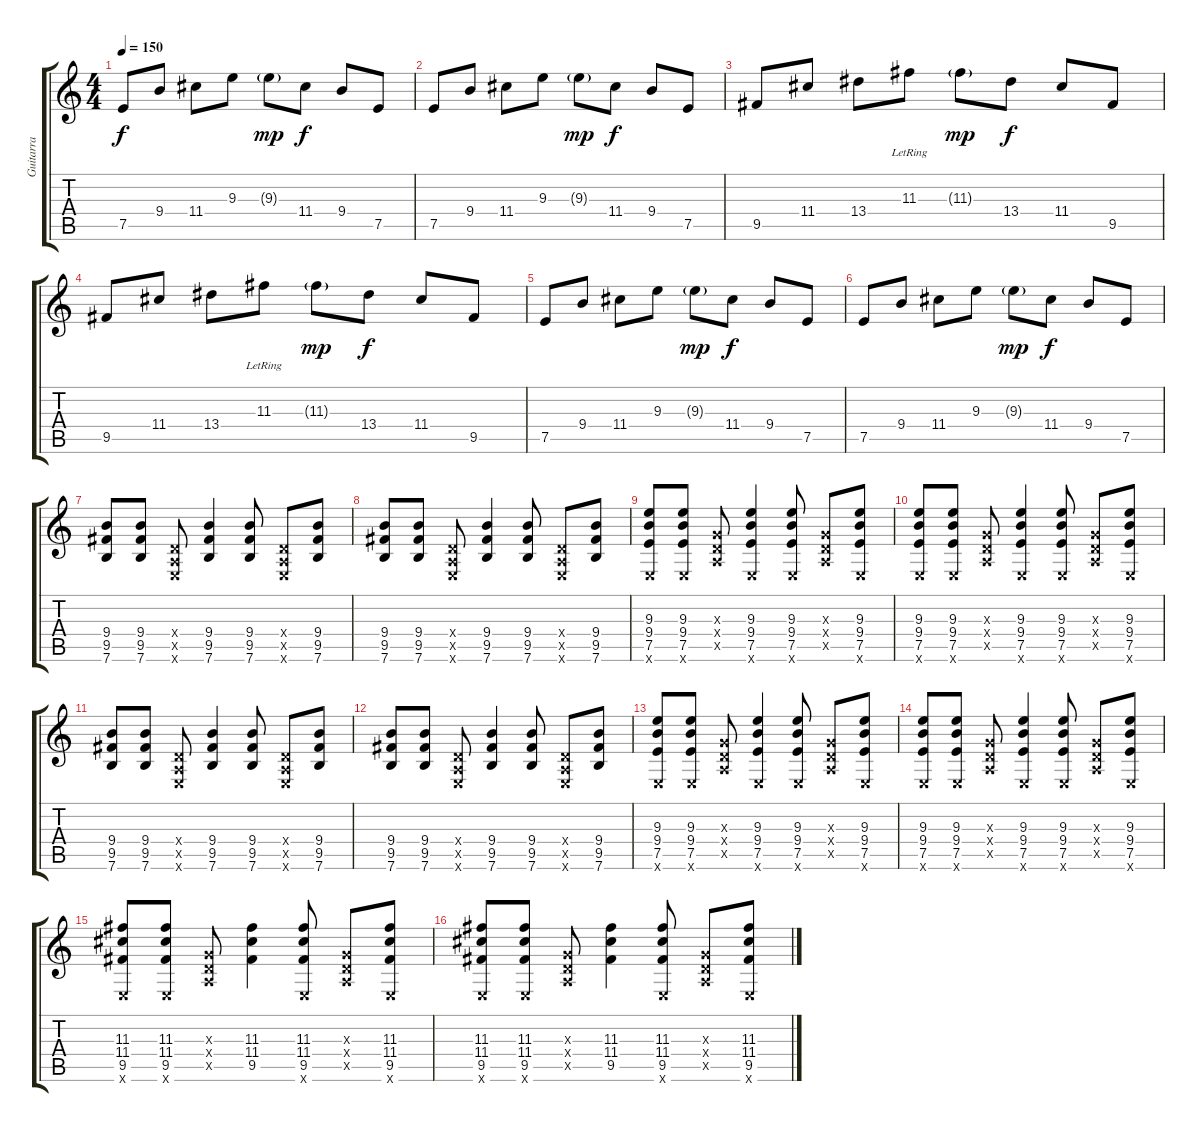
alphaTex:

\track ("Guitarra" "Guitarra") {instrument distortionguitar}
\staff {score tabs}
\tuning (E4 B3 G3 D3 A2 E2) {hide}
\ts (4 4)
\tempo 150
\clef g2
\ks c
7.5.8{dy f} 9.4.8 11.4.8 9.3.8 9.3{g}.8{dy mp} 11.4.8{dy f} 9.4.8 7.5.8 |
7.5.8 9.4.8 11.4.8 9.3.8 9.3{g}.8{dy mp} 11.4.8{dy f} 9.4.8 7.5.8 |
9.5.8 11.4.8 13.4.8 11.3{lr}.8 11.3{g}.8{dy mp} 13.4.8{dy f} 11.4.8 9.5.8 |
9.5.8 11.4.8 13.4.8 11.3{lr}.8 11.3{g}.8{dy mp} 13.4.8{dy f} 11.4.8 9.5.8 |
7.5.8 9.4.8 11.4.8 9.3.8 9.3{g}.8{dy mp} 11.4.8{dy f} 9.4.8 7.5.8 |
7.5.8 9.4.8 11.4.8 9.3.8 9.3{g}.8{dy mp} 11.4.8{dy f} 9.4.8 7.5.8 |
(9.4 9.5 7.6).8 (9.4 9.5 7.6).8 (0.4{x} 0.5{x} 0.6{x}).8 (9.4 9.5 7.6).4 (9.4 9.5 7.6).8 (0.4{x} 0.5{x} 0.6{x}).8 (9.4 9.5 7.6).8 |
(9.4 9.5 7.6).8 (9.4 9.5 7.6).8 (0.4{x} 0.5{x} 0.6{x}).8 (9.4 9.5 7.6).4 (9.4 9.5 7.6).8 (0.4{x} 0.5{x} 0.6{x}).8 (9.4 9.5 7.6).8 |
(9.3 9.4 7.5 0.6{x}).8 (9.3 9.4 7.5 0.6{x}).8 (0.3{x} 0.4{x} 0.5{x}).8 (9.3 9.4 7.5 0.6{x}).4 (9.3 9.4 7.5 0.6{x}).8 (0.3{x} 0.4{x} 0.5{x}).8 (9.3 9.4 7.5 0.6{x}).8 |
(9.3 9.4 7.5 0.6{x}).8 (9.3 9.4 7.5 0.6{x}).8 (0.3{x} 0.4{x} 0.5{x}).8 (9.3 9.4 7.5 0.6{x}).4 (9.3 9.4 7.5 0.6{x}).8 (0.3{x} 0.4{x} 0.5{x}).8 (9.3 9.4 7.5 0.6{x}).8 |
(9.4 9.5 7.6).8 (9.4 9.5 7.6).8 (0.4{x} 0.5{x} 0.6{x}).8 (9.4 9.5 7.6).4 (9.4 9.5 7.6).8 (0.4{x} 0.5{x} 0.6{x}).8 (9.4 9.5 7.6).8 |
(9.4 9.5 7.6).8 (9.4 9.5 7.6).8 (0.4{x} 0.5{x} 0.6{x}).8 (9.4 9.5 7.6).4 (9.4 9.5 7.6).8 (0.4{x} 0.5{x} 0.6{x}).8 (9.4 9.5 7.6).8 |
(9.3 9.4 7.5 0.6{x}).8 (9.3 9.4 7.5 0.6{x}).8 (0.3{x} 0.4{x} 0.5{x}).8 (9.3 9.4 7.5 0.6{x}).4 (9.3 9.4 7.5 0.6{x}).8 (0.3{x} 0.4{x} 0.5{x}).8 (9.3 9.4 7.5 0.6{x}).8 |
(9.3 9.4 7.5 0.6{x}).8 (9.3 9.4 7.5 0.6{x}).8 (0.3{x} 0.4{x} 0.5{x}).8 (9.3 9.4 7.5 0.6{x}).4 (9.3 9.4 7.5 0.6{x}).8 (0.3{x} 0.4{x} 0.5{x}).8 (9.3 9.4 7.5 0.6{x}).8 |
(11.3 11.4 9.5 0.6{x}).8 (11.3 11.4 9.5 0.6{x}).8 (0.3{x} 0.4{x} 0.5{x}).8 (11.3 11.4 9.5).4 (11.3 11.4 9.5 0.6{x}).8 (0.3{x} 0.4{x} 0.5{x}).8 (11.3 11.4 9.5 0.6{x}).8 |
(11.3 11.4 9.5 0.6{x}).8 (11.3 11.4 9.5 0.6{x}).8 (0.3{x} 0.4{x} 0.5{x}).8 (11.3 11.4 9.5).4 (11.3 11.4 9.5 0.6{x}).8 (0.3{x} 0.4{x} 0.5{x}).8 (11.3 11.4 9.5 0.6{x}).8
